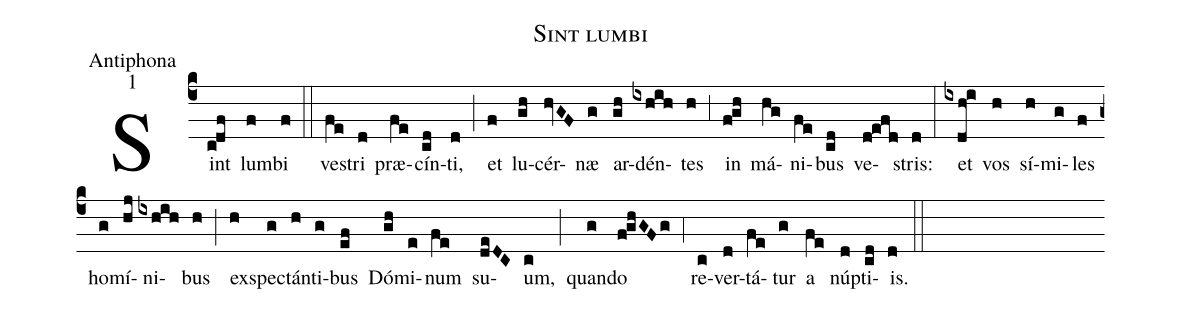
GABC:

name:Sint lumbi;
office-part:Antiphona;
mode:1;
%%
(c4) Sint(c!df) lum(f)bi(f) (::)
ve(fe)stri(d) præ(fe)cín(cd)ti,(d) (;) et(f) lu(gh)cér(hvGF)næ(g) ar(gh)dén(ixhih)tes(h) (,3) in(f!gh) má(hg)ni(fe)bus(cd) ve(d!efd)stris:(d) (:)
et(ixdh!i) vos(h) sí(h)mi(g)les(f) ho(g)mí(hj)ni(ixhih)bus(h) (;) ex(h)spe(g)ctán(h)ti(g)bus(ef) Dó(gh)mi(e)num(fe) su(deDC)um,(c) (;) quan(g)do(f!ghGFg) (,4) re(c)ver(d)tá(fe)tur(g) a(fe) núp(d)ti(cd)is.(d) (::)
